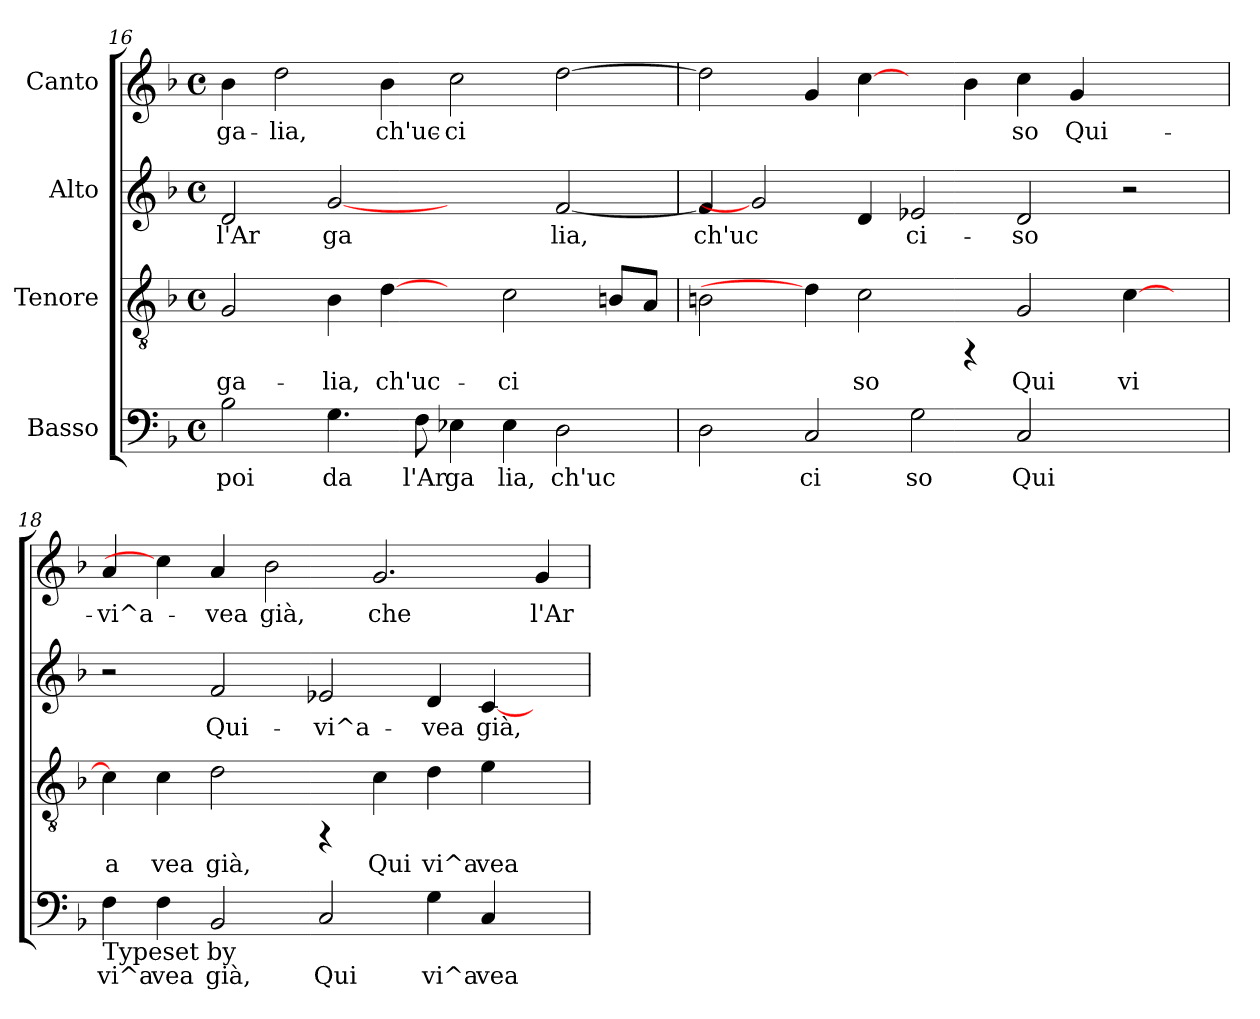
**kern	**text	**kern	**text	**kern	**text	**kern	**text
*part4	*part4	*part3	*part3	*part2	*part2	*part1	*part1
*staff4	*staff4	*staff3	*staff3	*staff2	*staff2	*staff1	*staff1
*I"Basso	*	*I"Tenore	*	*I"Alto	*	*I"Canto	*
*clefF4	*	*clefGv2	*	*clefG2	*	*clefG2	*
*k[b-]	*	*k[b-]	*	*k[b-]	*	*k[b-]	*
*F:	*	*F:	*	*F:	*	*F:	*
*M4/4	*	*M4/4	*	*M4/4	*	*M4/4	*
*met(c)	*	*met(c)	*	*met(c)	*	*met(c)	*
=16	=16	=16	=16	=16	=16	=16	=16
!	!LO:LY:b:cj	!	!LO:LY:b:cj	!	!LO:LY:b:cj	!	!LO:LY:b:cj
2B-\	poi	2G/	-ga-	2d/	l'Ar	4b-\	-ga-
!	!	!	!	!	!	!	!LO:LY:b:cj
.	.	.	.	.	.	2dd\	-lia,
!	!LO:LY:b:cj	!	!LO:LY:b:cj	!	!LO:LY:b:cj	!	!
4.G\	da	4B-\	-lia,	[2g	ga	.	.
!	!	!	!LO:LY:b:cj	!	!	!	!LO:LY:b:cj
.	.	[4d\	ch'uc-	.	.	4b-\	ch'uc-
!	!LO:LY:b:cj	!	!	!	!	!	!
8F\	l'Ar	.	.	.	.	.	.
!	!LO:LY:b:cj	!	!	!	!	!	!LO:LY:b:cj
4E-X\	ga	4ryy	.	2ryy	.	2cc\	-ci-
!	!LO:LY:b:cj	!	!LO:LY:b:cj	!	!	!	!
4E-\	lia,	2c\	-ci-	.	.	.	.
!	!LO:LY:b:cj	!	!	!	!LO:LY:b:cj	!	!LO:LY:b:cj
2D\	ch'uc	.	.	[<2f/	lia,	[<2dd\	--
!	!	!	!LO:LY:b:cj	!	!	!	!
.	.	8Bn/L	--	.	.	.	.
!	!	!	!LO:LY:b:cj	!	!	!	!
.	.	8A/J	--	.	.	.	.
!!LO:LB:g=z
=17	=17	=17	=17	=17	=17	=17	=17
!	!LO:LY:b:cj	!	!LO:LY:b:cj	!	!LO:LY:b:cj	!	!LO:LY:b:cj
2D\	.	2Bn\	--	4f/]	ch'uc-	2dd\]	--
.	.	.	.	2g]	.	.	.
!	!LO:LY:b:cj	!	!	!	!	!	!LO:LY:b:cj
2C/	ci	4d\]	.	.	.	4g/	--
!	!	!	!LO:LY:b:cj	!	!LO:LY:b:cj	!	!LO:LY:b:cj
.	.	2c\	-so	4d/	--	[4cc\	--
!	!LO:LY:b:cj	!	!	!	!LO:LY:b:cj	!	!
2G\	so	.	.	2e-X/	-ci-	4ryy	.
!	!	!	!	!	!	!	!LO:LY:b:cj
.	.	4rFF	.	.	.	4b-\	--
!	!LO:LY:b:cj	!	!LO:LY:b:cj	!	!LO:LY:b:cj	!	!LO:LY:b:cj
2C/	Qui	2G/	Qui	2d/	-so	4cc\	-so
!	!	!	!	!	!	!	!LO:LY:b:cj
.	.	.	.	.	.	4g/	Qui-
!	!	!	!LO:LY:b:cj	!	!	!	!
2ryy	.	[>4c\	vi	2r	.	2ryy	.
.	.	4ryy	.	.	.	.	.
=18	=18	=18	=18	=18	=18	=18	=18
!LO:TX:b:t=Typeset by	!	!	!	!	!	!	!
!	!LO:LY:b:cj	!	!LO:LY:b:cj	!	!	!	!LO:LY:b:cj
4F\	vi^a	4c\]	a	2r	.	4a/	-vi^a-
!	!LO:LY:b:cj	!	!LO:LY:b:cj	!	!	!	!
4F\	vea	4c\	vea	.	.	4cc\]	.
!	!LO:LY:b:cj	!	!LO:LY:b:cj	!	!LO:LY:b:cj	!	!LO:LY:b:cj
2BB-/	già,	2d\	già,	2f/	Qui-	4a/	-vea
!	!	!	!	!	!	!	!LO:LY:b:cj
.	.	.	.	.	.	2b-\	già,
!	!LO:LY:b:cj	!	!	!	!LO:LY:b:cj	!	!
2C/	Qui	4rFF	.	2e-X/	-vi^a-	.	.
!	!	!	!LO:LY:b:cj	!	!	!	!LO:LY:b:cj
.	.	4c\	Qui	.	.	2.g/	che
!	!LO:LY:b:cj	!	!LO:LY:b:cj	!	!LO:LY:b:cj	!	!
4G\	vi^a	4d\	vi^a	4d/	-vea	.	.
!	!LO:LY:b:cj	!	!LO:LY:b:cj	!	!LO:LY:b:cj	!	!
4C/	vea	4e\	vea	[<4c/	già,	.	.
!	!	!	!	!	!	!	!LO:LY:b:cj
4ryy	.	4ryy	.	4ryy	.	4g/	l'Ar-
=	=	=	=	=	=	=	=
*-	*-	*-	*-	*-	*-	*-	*-
